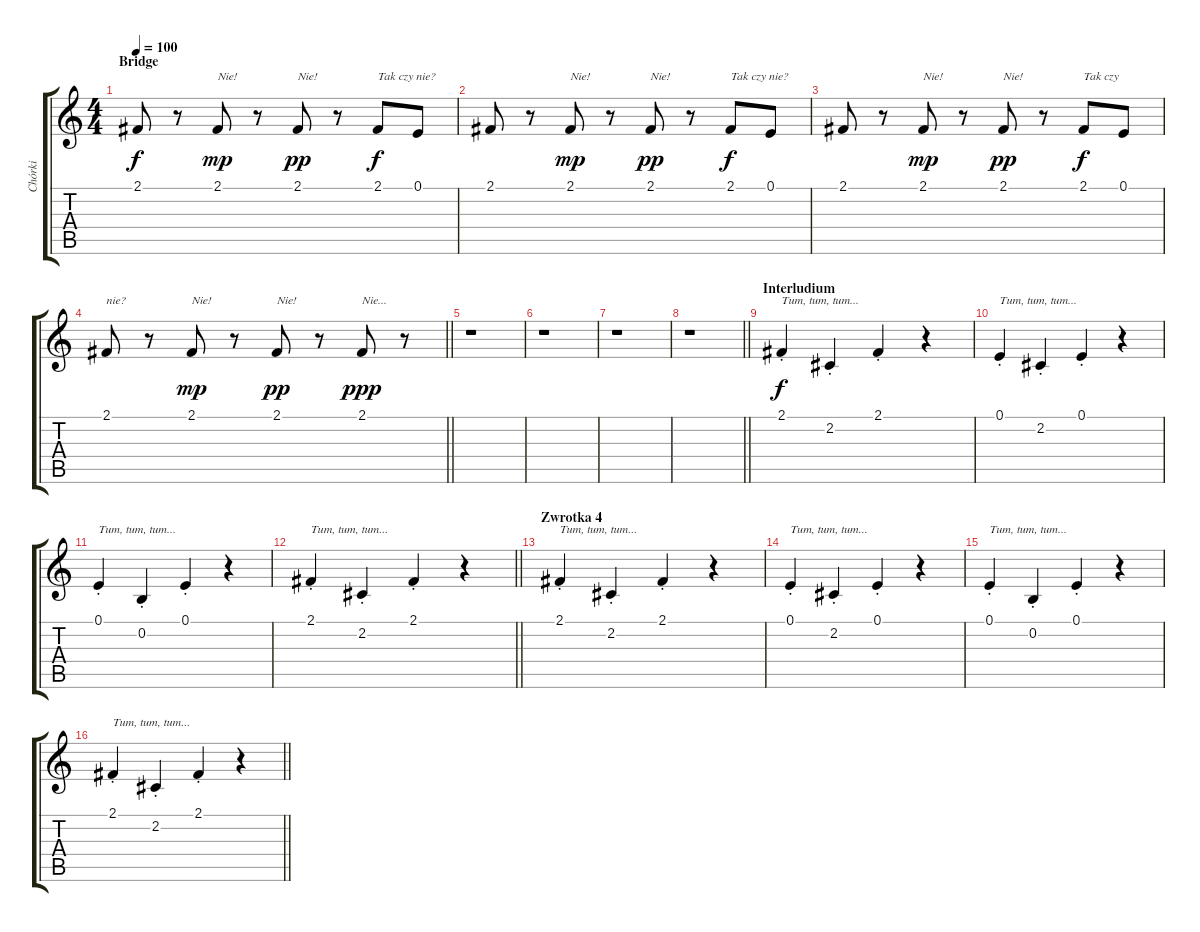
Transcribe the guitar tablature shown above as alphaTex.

\track ("Chórki" "Chórki") {instrument lead2sawtooth}
\staff {score tabs}
\tuning (E4 B3 G3 D3 A2 E2) {hide}
\ts (4 4)
\section ("" "Bridge")
\tempo 100
\clef g2
\ks c
2.1.8{dy f} r.8 2.1.8{txt "Nie!" dy mp} r.8 2.1.8{txt "Nie!" dy pp} r.8 2.1.8{txt "Tak czy nie?" dy f} 0.1.8 |
2.1.8 r.8 2.1.8{txt "Nie!" dy mp} r.8 2.1.8{txt "Nie!" dy pp} r.8 2.1.8{txt "Tak czy nie?" dy f} 0.1.8 |
2.1.8 r.8 2.1.8{txt "Nie!" dy mp} r.8 2.1.8{txt "Nie!" dy pp} r.8 2.1.8{txt "Tak czy" dy f} 0.1.8 |
\barLineRight lightlight
2.1.8{txt "nie?"} r.8 2.1.8{txt "Nie!" dy mp} r.8 2.1.8{txt "Nie!" dy pp} r.8 2.1.8{txt "Nie..." dy ppp} r.8 |
r.1 |
r.1 |
r.1 |
\barLineRight lightlight
r.1 |
\section ("" "Interludium")
2.1{st}.4{txt "Tum, tum, tum..." dy f instrument lead6voice} 2.2{st}.4 2.1{st}.4 r.4 |
0.1{st}.4{txt "Tum, tum, tum..."} 2.2{st}.4 0.1{st}.4 r.4 |
0.1{st}.4{txt "Tum, tum, tum..."} 0.2{st}.4 0.1{st}.4 r.4 |
\barLineRight lightlight
2.1{st}.4{txt "Tum, tum, tum..."} 2.2{st}.4 2.1{st}.4 r.4 |
\section ("" "Zwrotka 4")
2.1{st}.4{txt "Tum, tum, tum..."} 2.2{st}.4 2.1{st}.4 r.4 |
0.1{st}.4{txt "Tum, tum, tum..."} 2.2{st}.4 0.1{st}.4 r.4 |
0.1{st}.4{txt "Tum, tum, tum..."} 0.2{st}.4 0.1{st}.4 r.4 |
\barLineRight lightlight
2.1{st}.4{txt "Tum, tum, tum..."} 2.2{st}.4 2.1{st}.4 r.4
